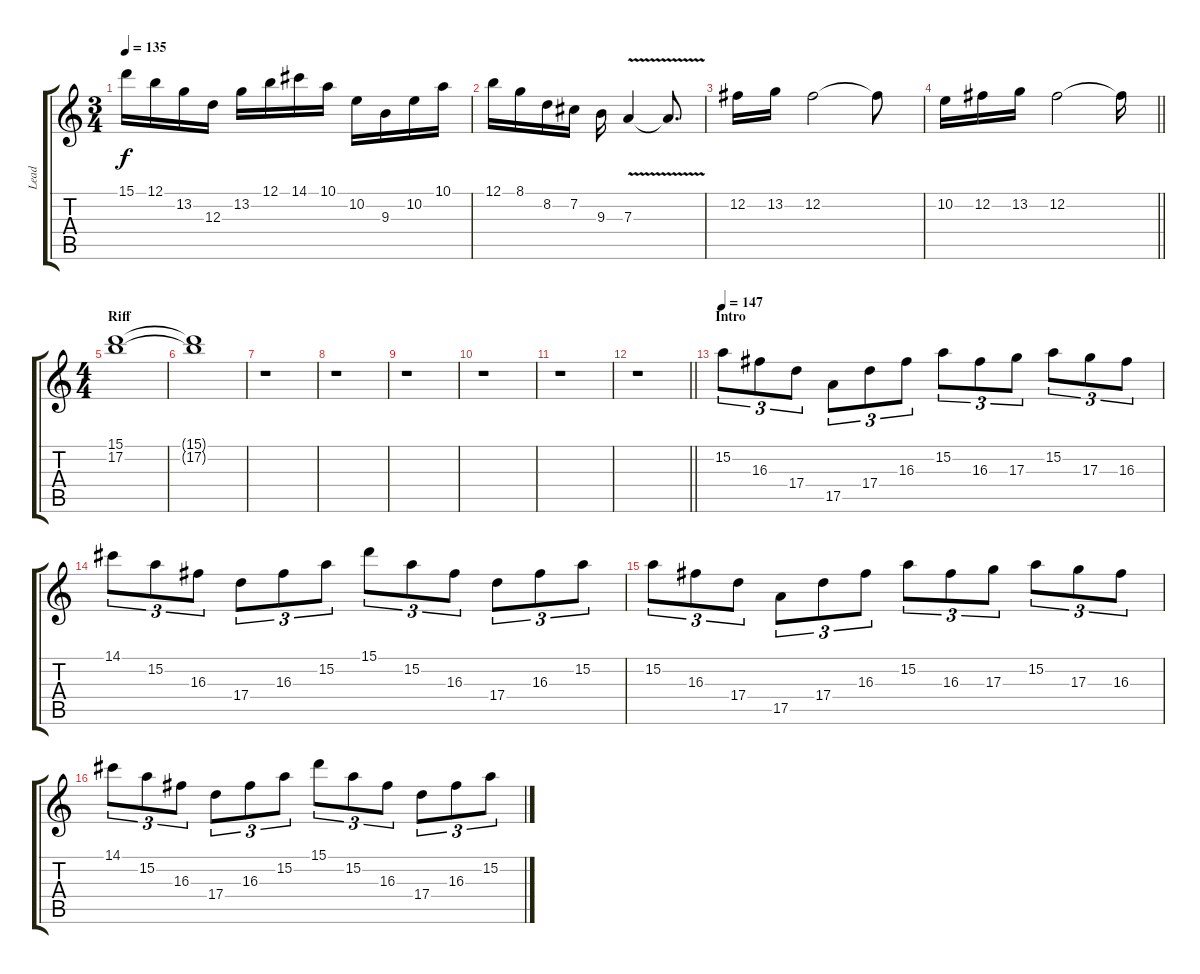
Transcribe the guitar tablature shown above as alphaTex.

\track ("Lead" "Lead") {instrument distortionguitar}
\staff {score tabs}
\tuning (B3 Gb3 D3 A2 E2 B1) {hide}
\ts (3 4)
\tempo 135
\clef g2
\ks c
15.1.16{dy f} 12.1.16 13.2.16 12.3.16 13.2.16 12.1.16 14.1.16 10.1.16 10.2.16 9.3.16 10.2.16 10.1.16 |
12.1.16 8.1.16 8.2.16 7.2.16 9.3.16 7.3{v}.4 7.3{t}.8{d} |
12.2.16 13.2.16 12.2.2 12.2{t}.8 |
\barLineRight lightlight
10.2.16 12.2.16 13.2.16 12.2.2 12.2{t}.16 |
\ts (4 4)
\section ("" "Riff")
(15.1 17.2).1 |
(15.1{t} 17.2{t}).1 |
r.1 |
r.1 |
r.1 |
r.1 |
r.1 |
\barLineRight lightlight
r.1 |
\section ("" "Intro")
\tempo 147
15.2.8{tu (3 2)} 16.3.8{tu (3 2)} 17.4.8{tu (3 2)} 17.5.8{tu (3 2)} 17.4.8{tu (3 2)} 16.3.8{tu (3 2)} 15.2.8{tu (3 2)} 16.3.8{tu (3 2)} 17.3.8{tu (3 2)} 15.2.8{tu (3 2)} 17.3.8{tu (3 2)} 16.3.8{tu (3 2)} |
14.1.8{tu (3 2)} 15.2.8{tu (3 2)} 16.3.8{tu (3 2)} 17.4.8{tu (3 2)} 16.3.8{tu (3 2)} 15.2.8{tu (3 2)} 15.1.8{tu (3 2)} 15.2.8{tu (3 2)} 16.3.8{tu (3 2)} 17.4.8{tu (3 2)} 16.3.8{tu (3 2)} 15.2.8{tu (3 2)} |
15.2.8{tu (3 2)} 16.3.8{tu (3 2)} 17.4.8{tu (3 2)} 17.5.8{tu (3 2)} 17.4.8{tu (3 2)} 16.3.8{tu (3 2)} 15.2.8{tu (3 2)} 16.3.8{tu (3 2)} 17.3.8{tu (3 2)} 15.2.8{tu (3 2)} 17.3.8{tu (3 2)} 16.3.8{tu (3 2)} |
14.1.8{tu (3 2)} 15.2.8{tu (3 2)} 16.3.8{tu (3 2)} 17.4.8{tu (3 2)} 16.3.8{tu (3 2)} 15.2.8{tu (3 2)} 15.1.8{tu (3 2)} 15.2.8{tu (3 2)} 16.3.8{tu (3 2)} 17.4.8{tu (3 2)} 16.3.8{tu (3 2)} 15.2.8{tu (3 2)}
